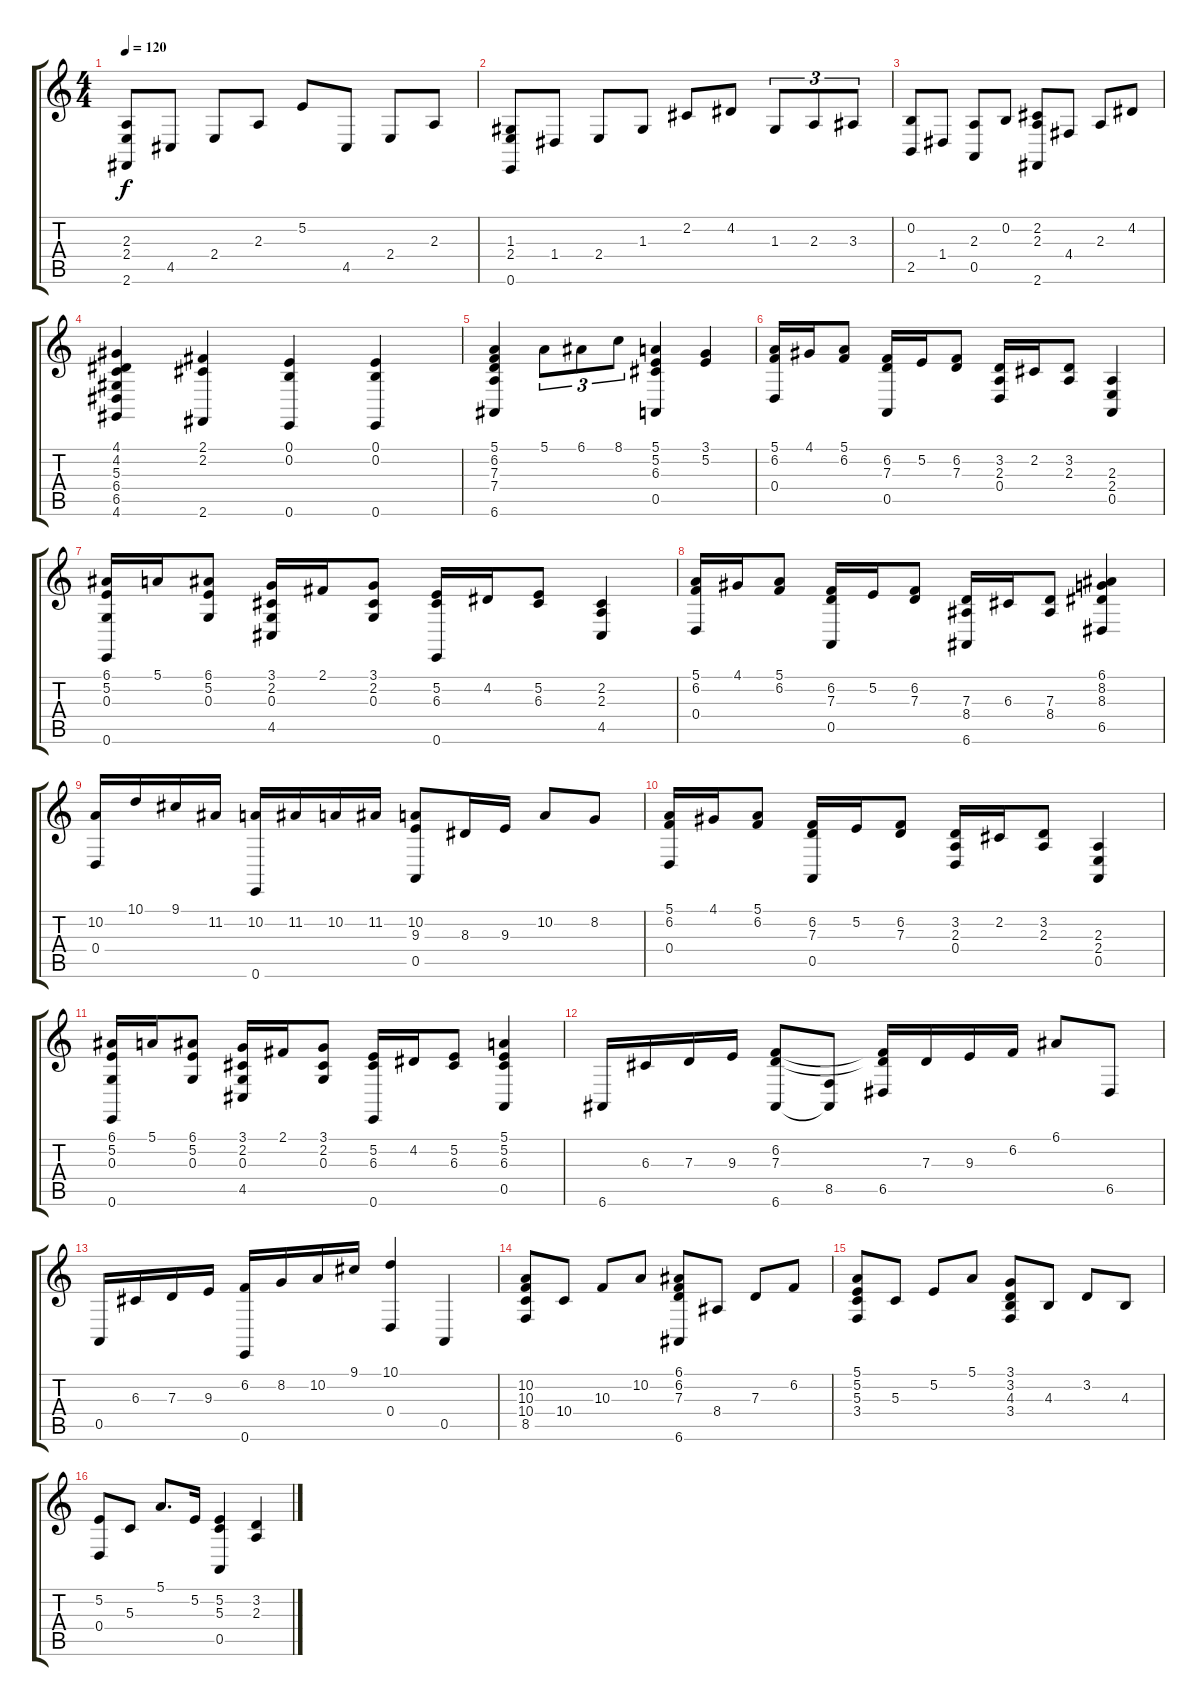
\track "" {instrument acousticgrandpiano}
\staff {score tabs}
\tuning (E4 B3 G3 D3 A2 E2) {hide}
\ts (4 4)
\tempo 120
\clef g2
\ks c
(2.3 2.4 2.6).8{dy f} 4.5.8 2.4.8 2.3.8 5.2.8 4.5.8 2.4.8 2.3.8 |
(1.3 2.4 0.6).8 1.4.8 2.4.8 1.3.8 2.2.8 4.2.8 1.3.8{tu (3 2)} 2.3.8{tu (3 2)} 3.3.8{tu (3 2)} |
(0.2 2.5).8 1.4.8 (2.3 0.5).8 0.2.8 (2.2 2.3 2.6).8 4.4.8 2.3.8 4.2.8 |
(4.1 4.2 5.3 6.4 6.5 4.6).4 (2.1 2.2 2.6).4 (0.1 0.2 0.6).4 (0.1 0.2 0.6).4 |
(5.1 6.2 7.3 7.4 6.6).4 5.1.8{tu (3 2)} 6.1.8{tu (3 2)} 8.1.8{tu (3 2)} (5.1 5.2 6.3 0.5).4 (3.1 5.2).4 |
(5.1 6.2 0.4).16 4.1.16 (5.1 6.2).8 (6.2 7.3 0.5).16 5.2.16 (6.2 7.3).8 (3.2 2.3 0.4).16 2.2.16 (3.2 2.3).8 (2.3 2.4 0.5).4 |
(6.1 5.2 0.3 0.6).16 5.1.16 (6.1 5.2 0.3).8 (3.1 2.2 0.3 4.5).16 2.1.16 (3.1 2.2 0.3).8 (5.2 6.3 0.6).16 4.2.16 (5.2 6.3).8 (2.2 2.3 4.5).4 |
(5.1 6.2 0.4).16 4.1.16 (5.1 6.2).8 (6.2 7.3 0.5).16 5.2.16 (6.2 7.3).8 (7.3 8.4 6.6).16 6.3.16 (7.3 8.4).8 (6.1 8.2 8.3 6.5).4 |
(10.2 0.4).16 10.1.16 9.1.16 11.2.16 (10.2 0.6).16 11.2.16 10.2.16 11.2.16 (10.2 9.3 0.5).8 8.3.16 9.3.16 10.2.8 8.2.8 |
(5.1 6.2 0.4).16 4.1.16 (5.1 6.2).8 (6.2 7.3 0.5).16 5.2.16 (6.2 7.3).8 (3.2 2.3 0.4).16 2.2.16 (3.2 2.3).8 (2.3 2.4 0.5).4 |
(6.1 5.2 0.3 0.6).16 5.1.16 (6.1 5.2 0.3).8 (3.1 2.2 0.3 4.5).16 2.1.16 (3.1 2.2 0.3).8 (5.2 6.3 0.6).16 4.2.16 (5.2 6.3).8 (5.1 5.2 6.3 0.5).4 |
6.6.16 6.3.16 7.3.16 9.3.16 (6.2 7.3 6.6).8 (8.5 6.6{t}).8 (6.2{t} 7.3{t} 6.5).16 7.3.16 9.3.16 6.2.16 6.1.8 6.5.8 |
0.5.16 6.3.16 7.3.16 9.3.16 (6.2 0.6).16 8.2.16 10.2.16 9.1.16 (10.1 0.4).4 0.5.4 |
(10.2 10.3 10.4 8.5).8 10.4.8 10.3.8 10.2.8 (6.1 6.2 7.3 6.6).8 8.4.8 7.3.8 6.2.8 |
(5.1 5.2 5.3 3.4).8 5.3.8 5.2.8 5.1.8 (3.1 3.2 4.3 3.4).8 4.3.8 3.2.8 4.3.8 |
(5.2 0.4).8 5.3.8 5.1.8{d} 5.2.16 (5.2 5.3 0.5).4 (3.2 2.3).4
